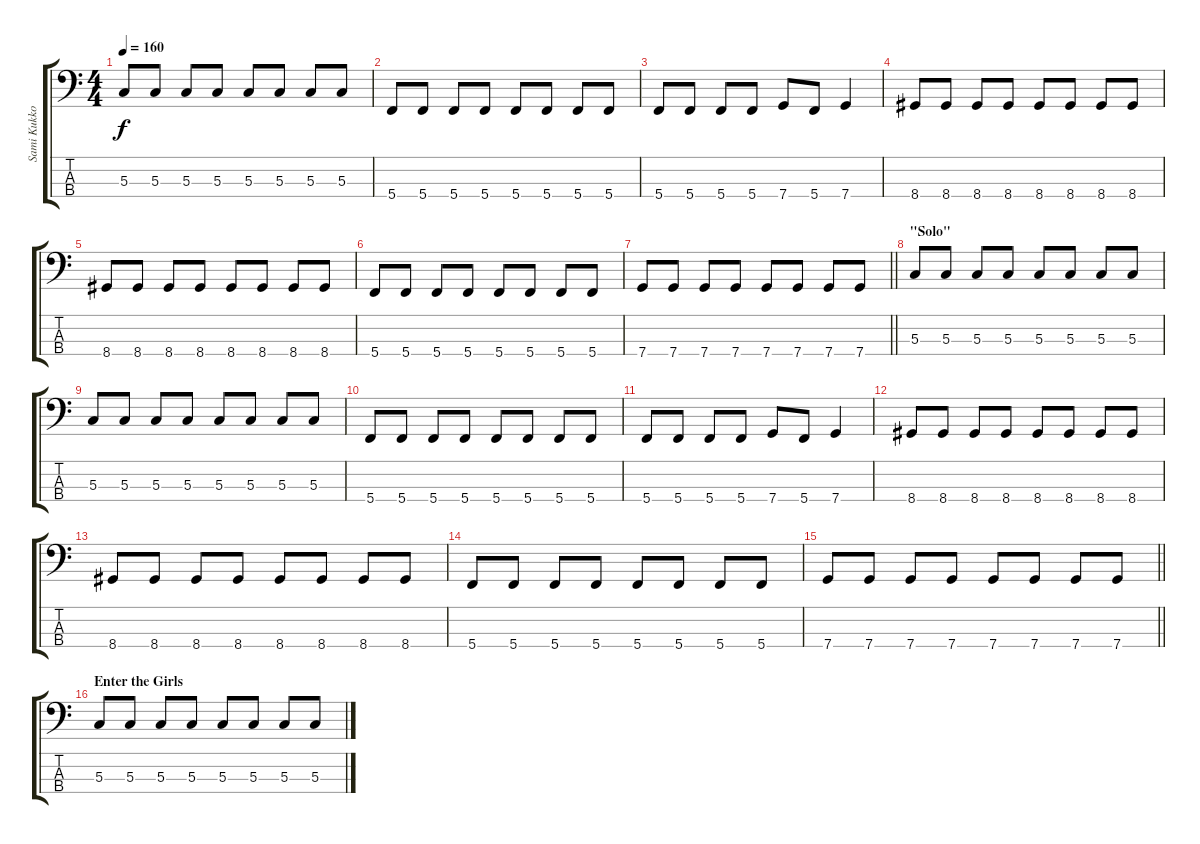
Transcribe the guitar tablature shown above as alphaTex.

\track ("Sami Kukkohovi" "Sami Kukko") {instrument electricbassfinger}
\staff {score tabs}
\tuning (F2 C2 G1 C1) {hide}
\ts (4 4)
\tempo 160
\clef f4
\ks c
5.3.8{dy f} 5.3.8 5.3.8 5.3.8 5.3.8 5.3.8 5.3.8 5.3.8 |
5.4.8 5.4.8 5.4.8 5.4.8 5.4.8 5.4.8 5.4.8 5.4.8 |
5.4.8 5.4.8 5.4.8 5.4.8 7.4.8 5.4.8 7.4.4 |
8.4.8 8.4.8 8.4.8 8.4.8 8.4.8 8.4.8 8.4.8 8.4.8 |
8.4.8 8.4.8 8.4.8 8.4.8 8.4.8 8.4.8 8.4.8 8.4.8 |
5.4.8 5.4.8 5.4.8 5.4.8 5.4.8 5.4.8 5.4.8 5.4.8 |
\barLineRight lightlight
7.4.8 7.4.8 7.4.8 7.4.8 7.4.8 7.4.8 7.4.8 7.4.8 |
\section ("" "\"Solo\"")
5.3.8 5.3.8 5.3.8 5.3.8 5.3.8 5.3.8 5.3.8 5.3.8 |
5.3.8 5.3.8 5.3.8 5.3.8 5.3.8 5.3.8 5.3.8 5.3.8 |
5.4.8 5.4.8 5.4.8 5.4.8 5.4.8 5.4.8 5.4.8 5.4.8 |
5.4.8 5.4.8 5.4.8 5.4.8 7.4.8 5.4.8 7.4.4 |
8.4.8 8.4.8 8.4.8 8.4.8 8.4.8 8.4.8 8.4.8 8.4.8 |
8.4.8 8.4.8 8.4.8 8.4.8 8.4.8 8.4.8 8.4.8 8.4.8 |
5.4.8 5.4.8 5.4.8 5.4.8 5.4.8 5.4.8 5.4.8 5.4.8 |
\barLineRight lightlight
7.4.8 7.4.8 7.4.8 7.4.8 7.4.8 7.4.8 7.4.8 7.4.8 |
\section ("" "Enter the Girls")
5.3.8 5.3.8 5.3.8 5.3.8 5.3.8 5.3.8 5.3.8 5.3.8
